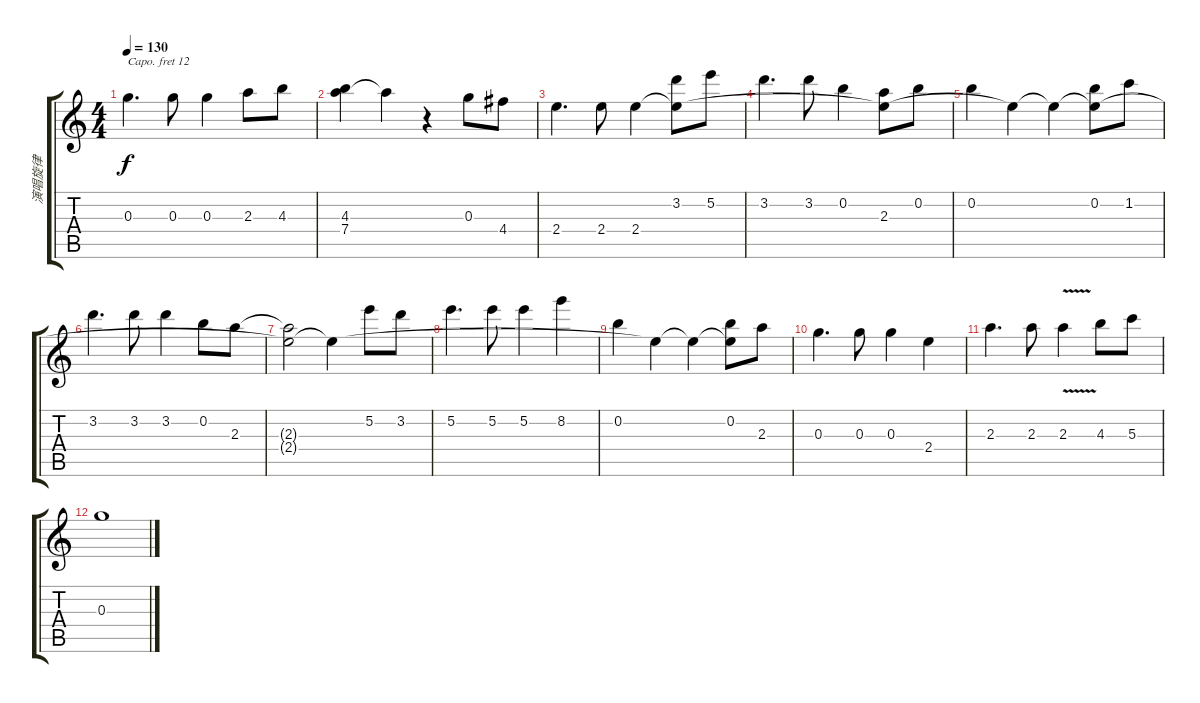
\track ("演唱旋律" "演唱旋律") {instrument overdrivenguitar}
\staff {score tabs}
\capo 12
\tuning (E4 B3 G3 D3 A2 D2) {hide}
\ts (4 4)
\tempo 130
\clef g2
\ks c
0.3.4{d dy f} 0.3.8 0.3.4 2.3.8 4.3.8 |
(4.3 7.4{t}).4 7.4{t}.4 r.4 0.3.8 4.4.8 |
2.4.4{d} 2.4.8 2.4.4 (3.2 2.4{t}).8 5.2.8 |
3.2.4{d} 3.2.8 0.2.4 (2.3 2.4{t}).8 0.2.8 |
0.2.4 2.4{t}.4 2.4{t}.4 (0.2 2.4{t}).8 1.2.8 |
3.2.4{d} 3.2.8 3.2.4 0.2.8 2.3.8 |
(2.3{t} 2.4{t}).2 2.4{t}.4 5.2.8 3.2.8 |
5.2.4{d} 5.2.8 5.2.4 8.2.4 |
0.2.4 2.4{t}.4 2.4{t}.4 (0.2 2.4{t}).8 2.3.8 |
0.3.4{d} 0.3.8 0.3.4 2.4.4 |
2.3.4{d} 2.3.8 2.3{v}.4 4.3.8 5.3.8 |
0.3.1
